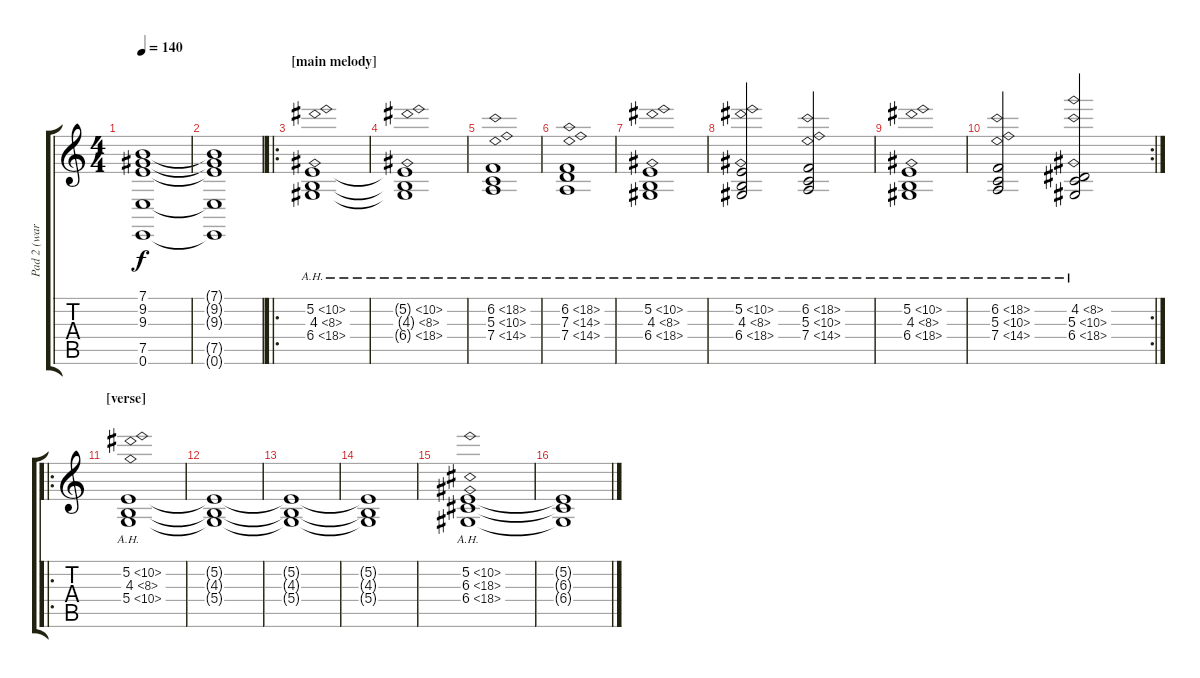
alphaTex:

\track ("Pad 2 (warm)" "Pad 2 (war") {instrument pad2warm}
\staff {score tabs}
\tuning (E4 B3 G3 D3 A2 E2) {hide}
\ts (4 4)
\tempo 140
\clef g2
\ks c
(7.1 9.2 9.3 7.5{t} 0.6{t}).1{dy f} |
(7.1{t} 9.2{t} 9.3{t} 7.5{t} 0.6{t}).1 |
\ro
\section ("" "[main melody]")
(5.2{ah 5} 4.3{ah 4} 6.4{ah 12}).1 |
(5.2{ah 5 t} 4.3{ah 4 t} 6.4{ah 12 t}).1 |
(6.2{ah 12} 5.3{ah 5} 7.4{ah 7}).1 |
(6.2{ah 12} 7.3{ah 7} 7.4{ah 7}).1 |
(5.2{ah 5} 4.3{ah 4} 6.4{ah 12}).1 |
(5.2{ah 5} 4.3{ah 4} 6.4{ah 12}).2 (6.2{ah 12} 5.3{ah 5} 7.4{ah 7}).2 |
(5.2{ah 5} 4.3{ah 4} 6.4{ah 12}).1 |
\rc 2
(6.2{ah 12} 5.3{ah 5} 7.4{ah 7}).2 (4.2{ah 4} 5.3{ah 5} 6.4{ah 12}).2 |
\ro
\section ("" "[verse]")
(5.2{ah 5} 4.3{ah 4} 5.4{ah 5}).1 |
(5.2{t} 4.3{t} 5.4{t}).1 |
(5.2{t} 4.3{t} 5.4{t}).1 |
(5.2{t} 4.3{t} 5.4{t}).1 |
(5.2{ah 5} 6.3{ah 12} 6.4{ah 12}).1 |
(5.2{t} 6.3{t} 6.4{t}).1
